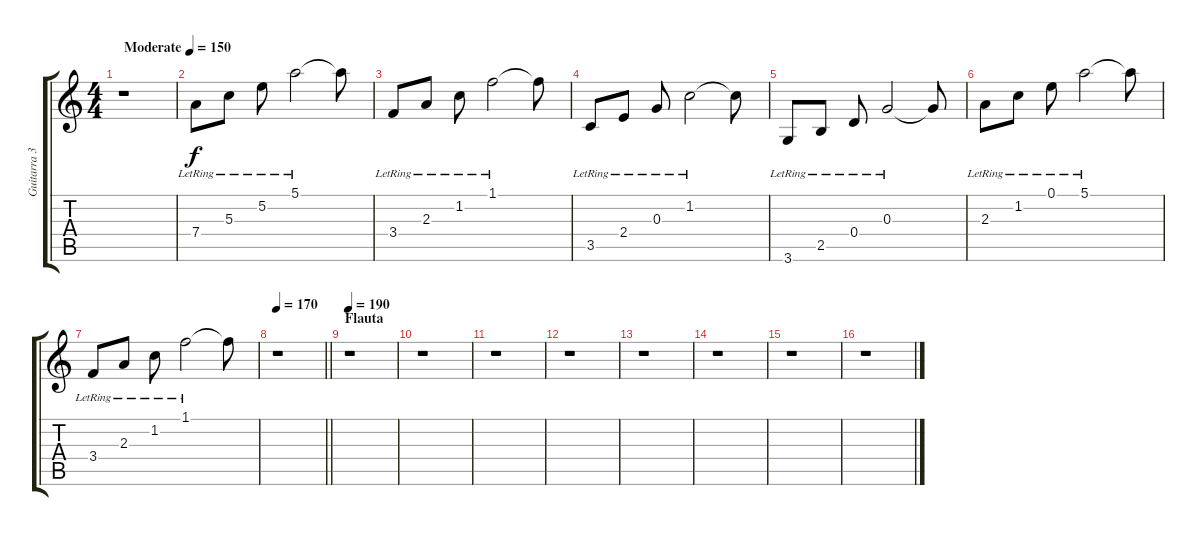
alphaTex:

\track ("Guitarra 3" "Guitarra 3") {instrument electricguitarclean}
\staff {score tabs}
\tuning (E4 B3 G3 D3 A2 E2) {hide}
\ts (4 4)
\tempo (150 "Moderate")
\clef g2
\ks c
r.1{dy f instrument electricguitarclean} |
7.4{lr}.8 5.3{lr}.8 5.2{lr}.8 5.1{lr}.2 5.1{t}.8 |
3.4{lr}.8 2.3{lr}.8 1.2{lr}.8 1.1{lr}.2 1.1{t}.8 |
3.5{lr}.8 2.4{lr}.8 0.3{lr}.8 1.2{lr}.2 1.2{t}.8 |
3.6{lr}.8 2.5{lr}.8 0.4{lr}.8 0.3{lr}.2 0.3{t}.8 |
2.3{lr}.8 1.2{lr}.8 0.1{lr}.8 5.1{lr}.2 5.1{t}.8 |
3.4{lr}.8 2.3{lr}.8 1.2{lr}.8 1.1{lr}.2 1.1{t}.8 |
\tempo 170
\barLineRight lightlight
r.1 |
\section ("" "Flauta")
\tempo 190
r.1 |
r.1 |
r.1 |
r.1 |
r.1 |
r.1 |
r.1 |
r.1
